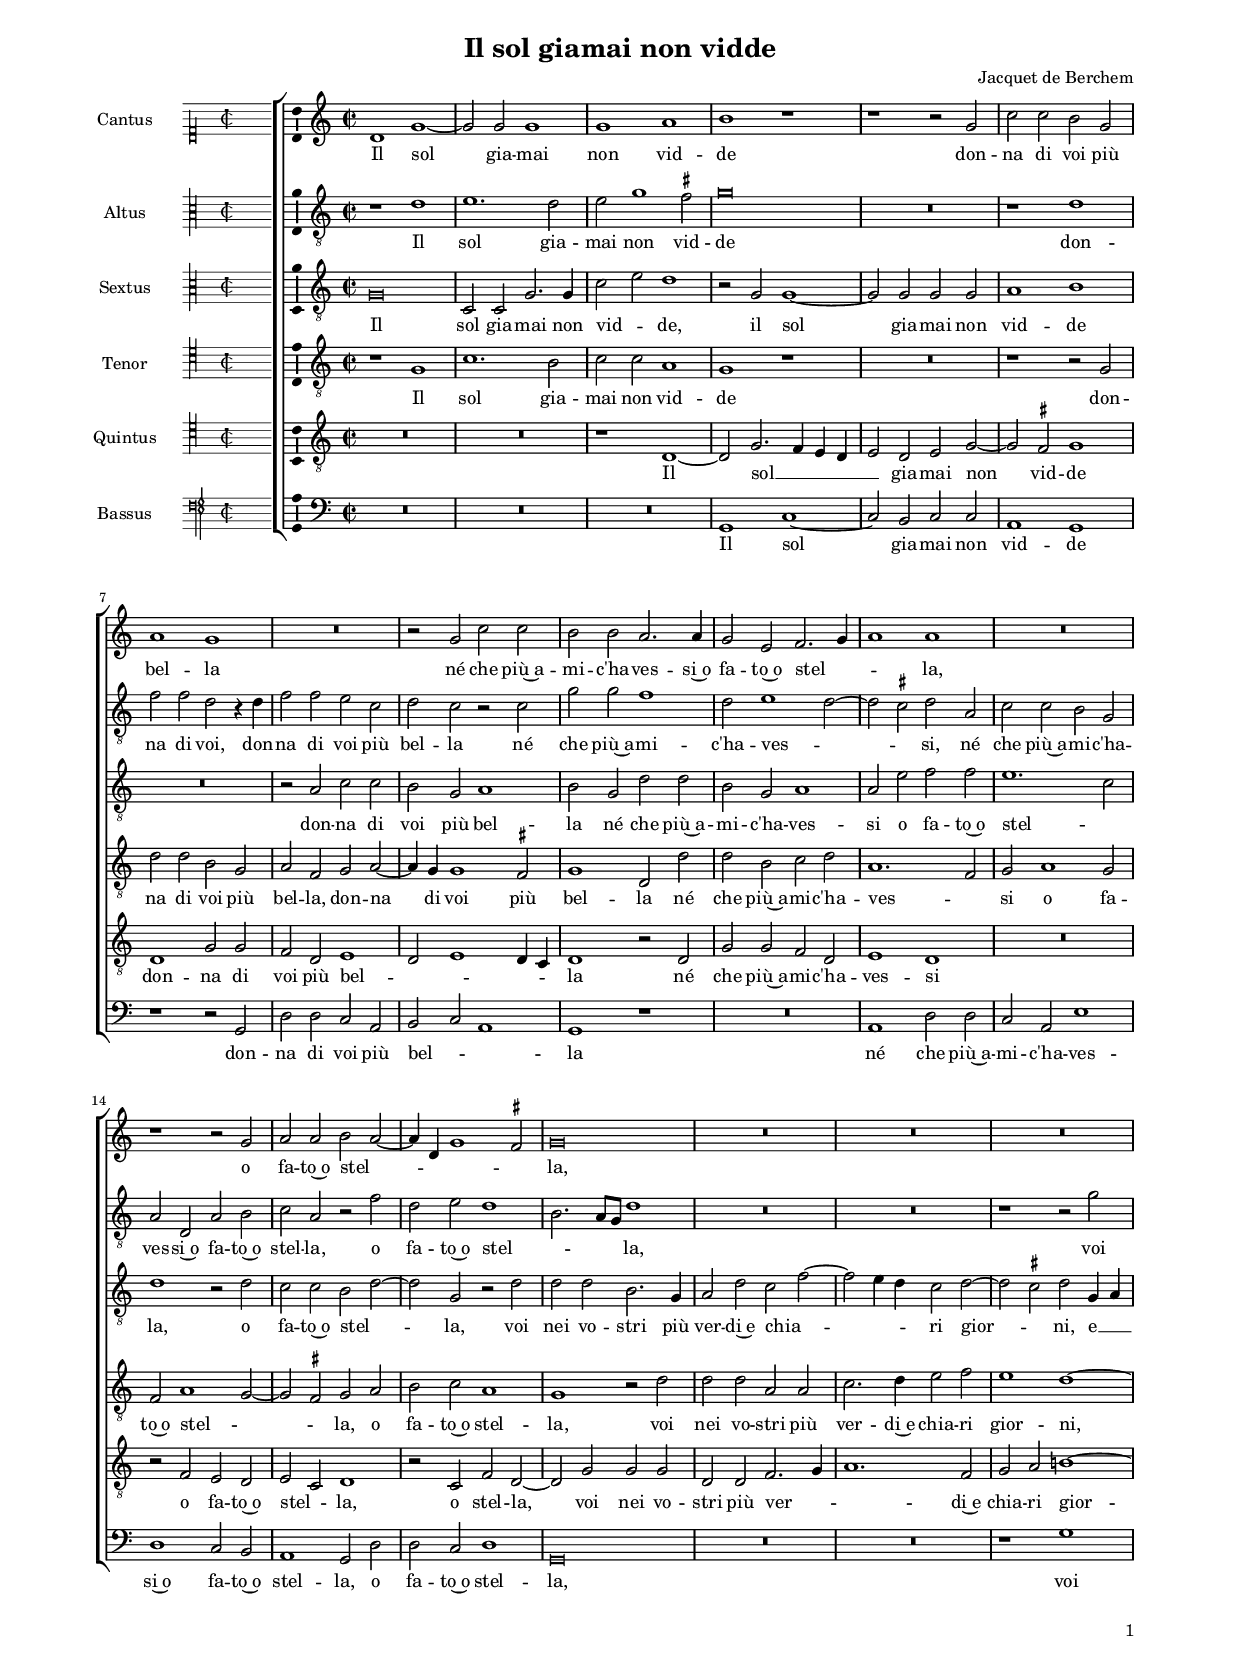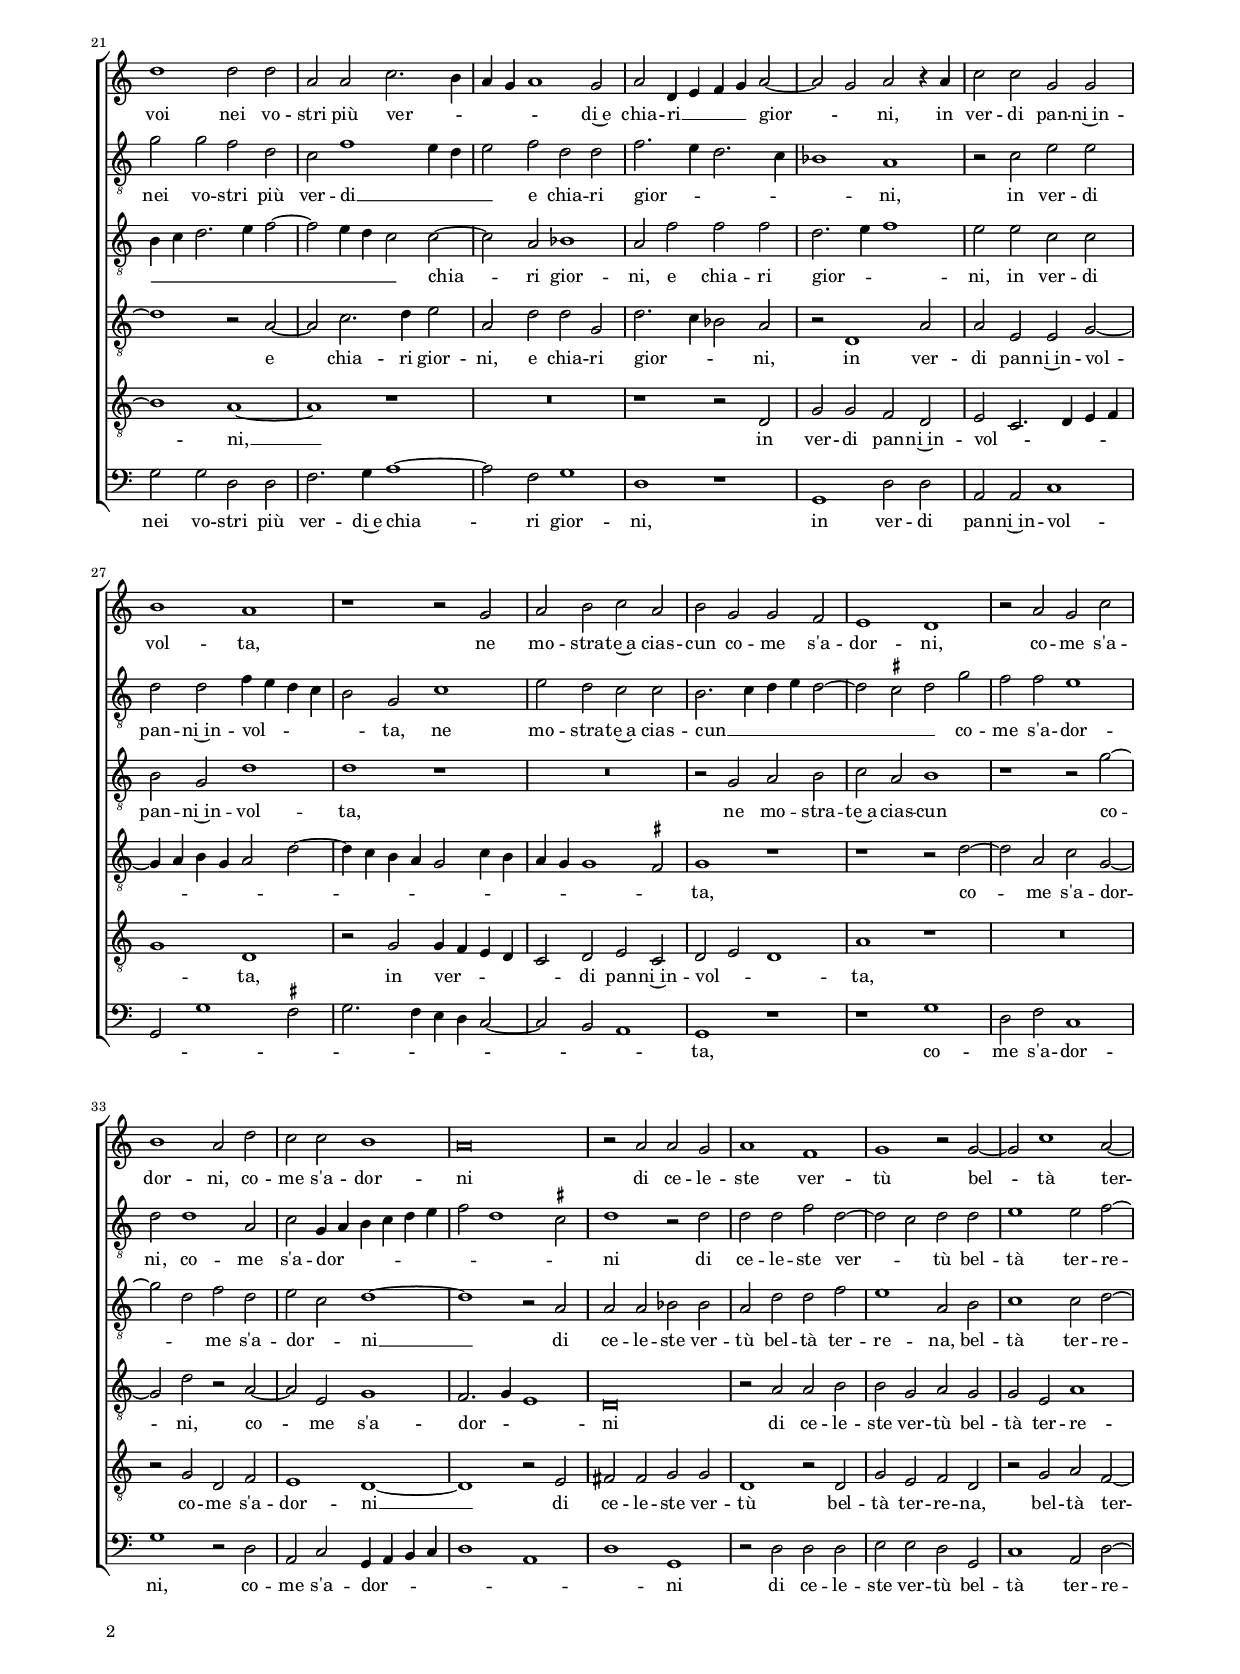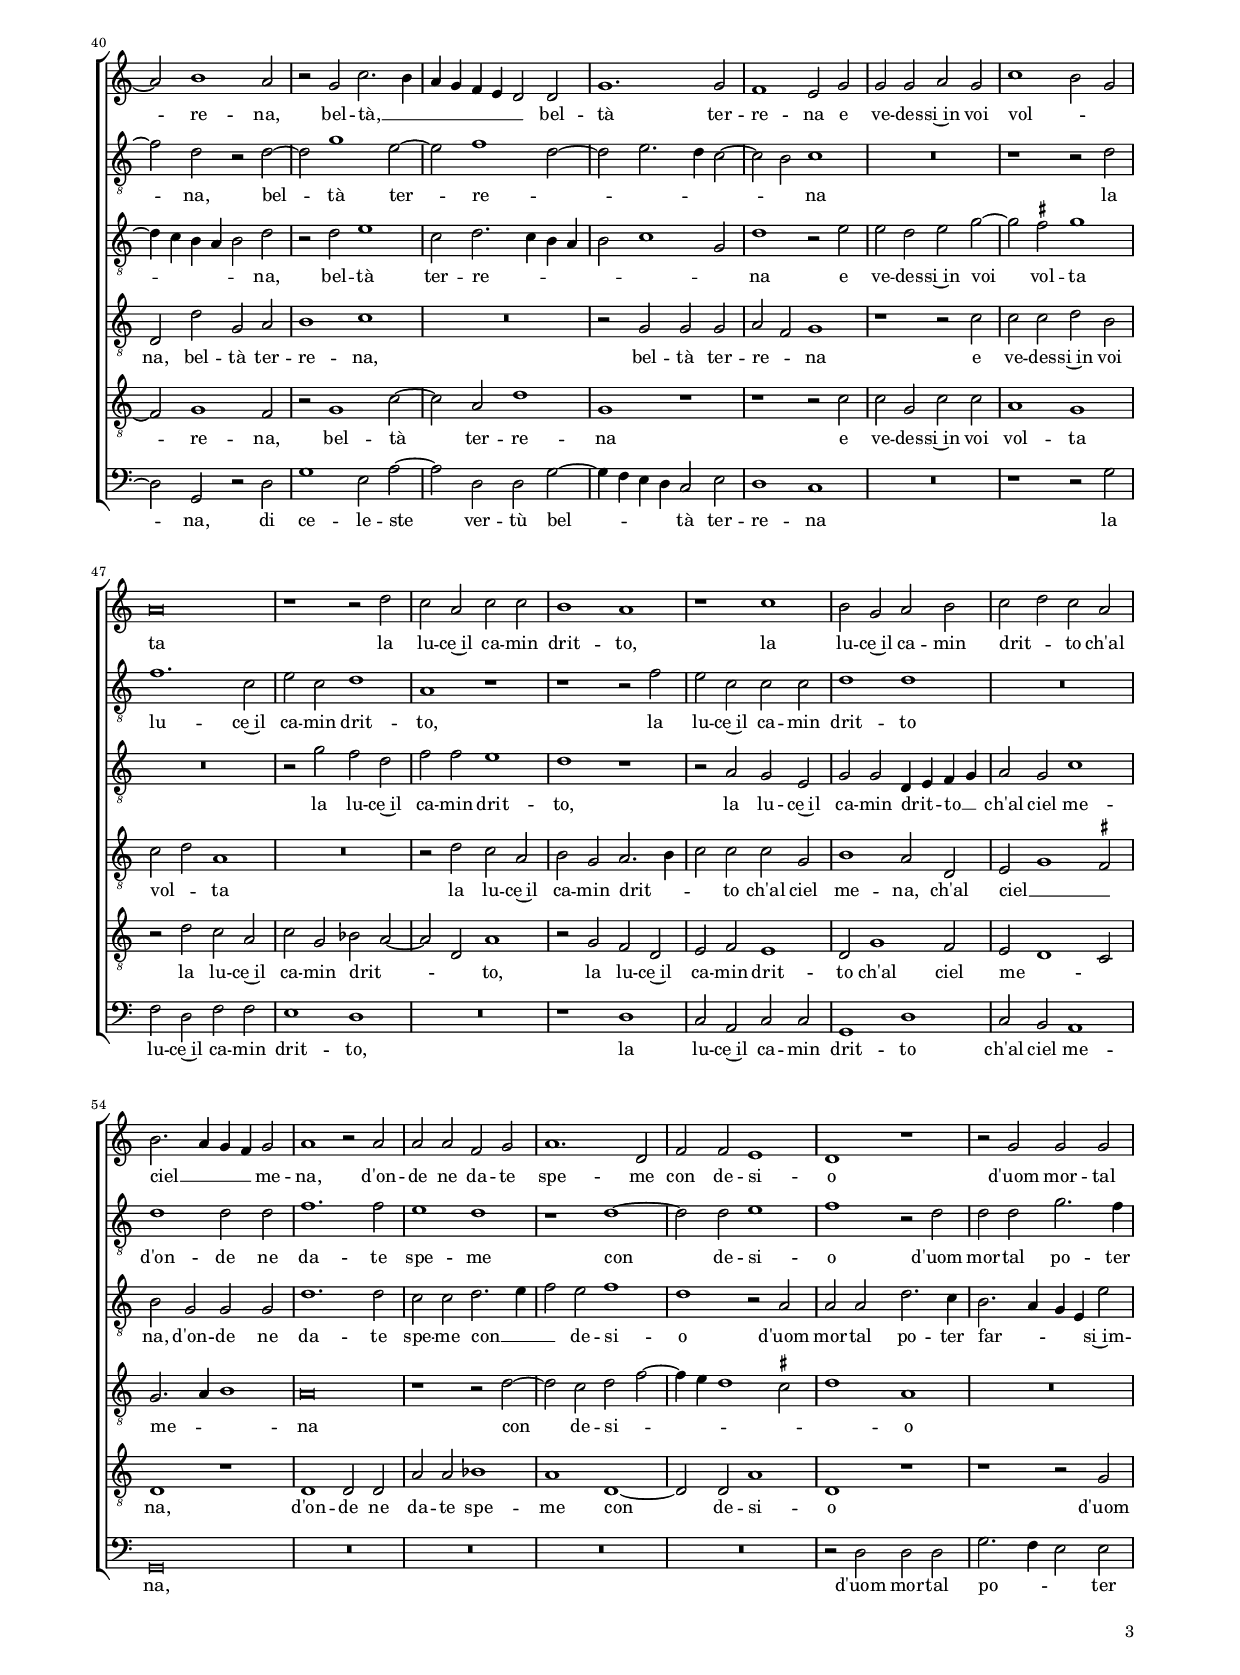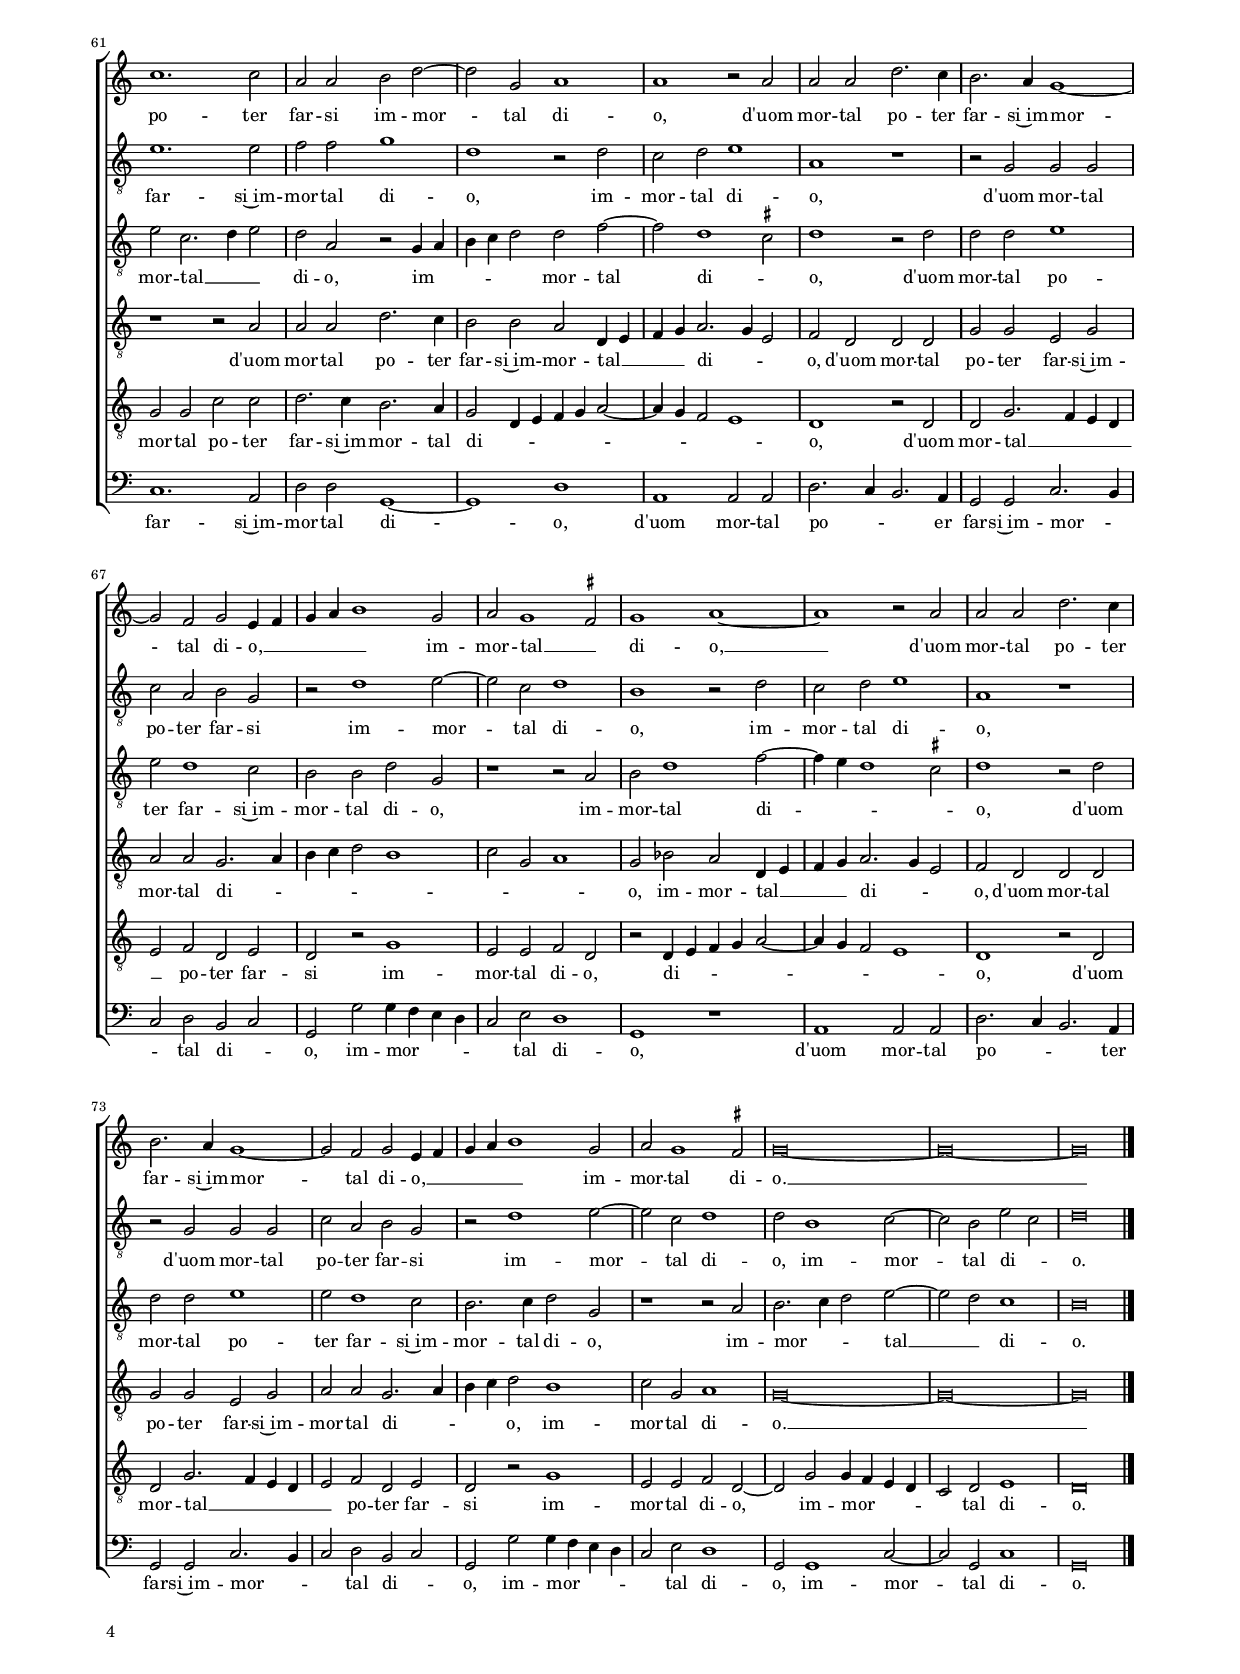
\header
{
	title="Il sol giamai non vidde"
	composer="Jacquet de Berchem"
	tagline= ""
}

\version "2.24.4"
\language deutsch
#(set-global-staff-size 14.6)
% #(set-default-paper-size "letter")
#(ly:set-option 'point-and-click #f)


\paper
	{
	top-margin = 1.5 \cm
	bottom-margin = 1 \cm
	left-margin = 1.8 \cm
	right-margin = 1.8 \cm
	ragged-bottom = ##f
	ragged-last-bottom = ##f
	print-page-number = ##f
	system-system-spacing = #'((basic-distance . 17) (minimum-distance . 14) (padding . 6) (strechability . 250))
	oddFooterMarkup=\markup   \fill-line { "" \fromproperty #'page:page-number-string }
	evenFooterMarkup=\markup  \fill-line { \fromproperty #'page:page-number-string "" }
	last-bottom-spacing = #'((basic-distance . 12) (minimum-distance . 7) (padding . 4))
	systems-per-page = 3
%   page-count = 4
%	min-systems-per-page = 3
	}


ficta = { \once \set suggestAccidentals = ##t }
	
forget = #(define-music-function (music) (ly:music?) #{
	\accidentalStyle forget
	$music
	\accidentalStyle default
	#})


   
%%%%%%%%%%%%%%%%%%%  INCIPIT  %%%%%%%%%%%%%%%%%%%%%

incipitcantus = \relative c' {
	\time 2/2
	\clef "petrucci-c1"
	\key c \major
	}

incipitcantusVoice = <<
	\new MensuralVoice <<
		{ s1 \noBreak }
		\incipitcantus
	>>
	>>


incipitaltus = \relative c' {
	\time 2/2
	\clef "petrucci-c3"
	\key c \major
	s4 \bar ""
	}

incipitaltusVoice = <<
	\new MensuralVoice <<
		{ s1 \noBreak }
		\incipitaltus
	>>
	>>

	
incipitsextus = \relative c' {
	\time 2/2
	\clef "petrucci-c3"
	\key c \major
	}

incipitsextusVoice = <<
	\new MensuralVoice <<
		{ s1 \noBreak }
		\incipitsextus
	>>
	>>


incipittenor = \relative c' {
	\time 2/2
	\clef "petrucci-c4"
	\key c \major
	}

incipittenorVoice = <<
	\new MensuralVoice <<
		{ s1 \noBreak }
		\incipittenor
	>>
	>>


incipitquintus = \relative c' {
	\time 2/2
	\clef "petrucci-c4"
	\key c \major
	}

incipitquintusVoice = <<
	\new MensuralVoice <<
		{ s1 \noBreak }
		\incipitquintus
	>>
	>>


incipitbassus= \relative c {
	\time 2/2
	\clef "petrucci-f4"
	\key c \major
	}

incipitbassusVoice = <<
	\new MensuralVoice <<
		{ s1 \noBreak }
		\incipitbassus
	>>
	>>


%%%%%%%%%%%%%%%%%%%%%%%%%%%%%%%%%%%%%%%%%%%%%%%%


global = {
	\key c \major
	\time 2/2 \set Score.measureLength = #(ly:make-moment 2/1)
	\set Score.tempoHideNote = ##t
	\tempo 2 = 90
	\skip 1*2*79 \bar "|."
	}


cantus =  \relative c''
	{
	d,1 g~
	g2 g g1
	g1 a
	h1 r
%5
	r1 r2 g |
	c2 c h g
	a1 g
	R\breve
	r2 g c c
%10
	h2 h a2. a4 |
	g2 e f2. g4
	a1 a
	R\breve
	r1 r2 g
%15
	a2 a h a~ |
	a4 d, g1 \ficta fis2
	g\breve
	R\breve
	R\breve
%20
	R\breve |
	d'1 d2 d
	a2 a c2. h4
	a4 g a1 g2
	a2 d,4 e f g a2~
%25
	a2 g a2 r4 a |
	c2 c g g
	h1 a
	r1 r2 g
	a2 h c a
%30
	h2 g g f |
	e1 d
	r2 a' g c
	h1 a2 d
	c2 c h1
%35
	a\breve |
	r2 a a g
	a1 f
	g1 r2 g~
	g2 c1 a2~
%40
	a2 h1 a2 |
	r2 g c2. h4
	a4 g f e d2 d
	g1. g2
	f1 e2 g
%45
	g2 g a g |
	c1 h2 g
	a\breve
	r1 r2 d
	c2 a c c
%50
	h1 a |
	r1 c
	h2 g a h
	c2 d c a
	h2. a4 g f g2
%55
	a1 r2 a |
	a2 a f g
	a1. d,2
	f2 f e1
	d1 r
%60
	r2 g g g |
	c1. c2
	a2 a h d~
	d2 g, a1
	a1 r2 a
%65
	a2 a d2. c4 |
	h2. a4 g1~
	g2 f g e4 f
	g4 a h1 g2
	a2 g1 \ficta fis2
%70
	g1 a~ |
	a1 r2 a
	a2 a d2. c4
	h2. a4 g1~
	g2 f g e4 f
%75
	g4 a h1 g2 |
	a2 g1 \ficta fis2
	g\breve~
	g\breve~
	g\breve |
	}


altus = \relative c'
	{
	r1 d
	e1. d2
	e2 g1 \ficta fis2
	g\breve
%5
	R\breve |
	r1 d
	f2 f d r4 d
	f2 f e c
	d2 c r c
%10
	g'2 g f1 |
	d2 e1 d2~
	d2 \ficta cis d a
	c2 c h g
	a2 d, a' h
%15
	c2 a r f' |
	d2 e d1
	h2. a8 g d'1
	R\breve
	R\breve
%20
	r1 r2 g |
	g2 g f d
	c2 f1 e4 d
	e2 f d d
	f2. e4 d2. c4
%25
	b1 a |
	r2 c e e
	d2 d f4 e d c
	h2 g c1
	e2 d c c
%30
	h2. c4 d e d2~ |
	d2 \ficta cis d g
	f2 f e1
	d2 d1 a2
	c2 g4 a h c d e
%35
	f2 d1 \ficta cis2 |
	d1 r2 d
	d2 d f d~
	d2 c d d
	e1 e2 f~
%40
	f2 d r d~ |
	d2 g1 e2~
	e2 f1 d2~
	d2 e2. d4 c2~
	c2 h c1
%45
	R\breve |
	r1 r2 d
	f1. c2
	e2 c d1
	a1 r
%50
	r1 r2 f' |
	e2 c c c
	d1 d
	R\breve
	d1 d2 d
%55
	f1. f2 |
	e1 d
	r1 d~
	d2 d e1
	f1 r2 d
%60
	d2 d g2. f4 |
	e1. e2
	f2 f g1
	d1 r2 d
	c2 d e1
%65
	a,1 r |
	r2 g g g
	c2 a h g
	r2 d'1 e2~
	e2 c d1
%70
	h1 r2 d |
	c2 d e1
	a,1 r
	r2 g g g
	c2 a h g
%75
	r2 d'1 e2~ |
	e2 c d1
	d2 h1 c2~
	c2 h e c
	d\breve |
	}


sextus =  \relative c'
	{
	g\breve
	c,2 c g'2. g4
	c2 e d1
	r2 g, g1~
%5
	g2 g g g |
	a1 h
	R\breve
	r2 a c c
	h2 g a1
%10
	h2 g d' d |
	h2 g a1
	a2 e' f f
	e1. c2
	d1 r2 d
%15
	c2 c h d~ |
	d2 g, r d'
	d2 d h2. g4
	a2 d c f~
	f2 e4 d c2 d~
%20
	d2 \ficta cis d g,4 a |
	h4 c d2. e4 f2~
	f2 e4 d c2 c~
	c2 a b1
	a2 f' f f
%25
	d2. e4 f1 |
	e2 e c c
	h2 g d'1
	d1 r
	R\breve
%30
	r2 g, a h |
	c2 a h1
	r1 r2 g'~
	g2 d f d
	e2 c d1~
%35
	d1 r2 a |
	a2 a b b
	a2 d d f
	e1 a,2 h
	c1 c2 d~
%40
	d4 c h a h2 d |
	r2 d e1
	c2 d2. c4 h a
	h2 c1 g2
	d'1 r2 e
%45
	e2 d e g~ |
	g2 \ficta fis g1
	R\breve
	r2 g f d
	f2 f e1
%50
	d1 r |
	r2 a g e
	g2 g d4 e f g
	a2 g c1
	h2 g g g
%55
	d'1. d2 |
	c2 c d2. e4
	f2 e f1
	d1 r2 a
	a2 a d2. c4
%60
	h2. a4 g4 e e'2 |
	e2 c2. d4 e2
	d2 a r g4 a
	h4 c d2 d f~
	f2 d1 \ficta cis2
%65
	d1 r2 d |
	d2 d e1
	e2 d1 c2
	h2 h d g,
	r1 r2 a
%70
	h2 d1 f2~ |
	f4 e d1 \ficta cis2
	d1 r2 d
	d2 d e1
	e2 d1 c2
%75
	h2. c4 d2 g, |
	r1 r2 a
	h2. c4 d2 e~
	e2 d c1
	h\breve |
	}


tenor =  \relative c'
	{
	r1 g
	c1. h2
	c2 c a1
	g1 r
%5
	R\breve |
	r1 r2 g
	d'2 d h g
	a2 f g a~
	a4 g g1 \ficta fis2
%10
	g1 d2 d' |
	d2 h c d
	a1. f2
	g2 a1 g2
	f2 a1 g2~
%15
	g2 \ficta fis g a |
	h2 c a1
	g1 r2 d'
	d2 d a a
	c2. d4 e2 f
%20
	e1 d~ |
	d1 r2 a~
	a2 c2. d4 e2
	a,2 d d g,
	d'2. c4 b2 a
%25
	r2 d,1 a'2 |
	a2 e e g~
	g4 a h g a2 d~
	d4 c h a g2 c4 h
	a4 g g1 \ficta fis2
%30
	g1 r |
	r1 r2 d'~
	d2 a c g~
	g2 d' r a~
	a2 e g1
%35
	f2. g4 e1 |
	d\breve
	r2 a' a h
	h2 g a g
	g2 e a1
%40
	d,2 d' g, a |
	h1 c
	R\breve
	r2 g g g
	a2 f g1
%45
	r1 r2 c |
	c2 c d h
	c2 d a1
	R\breve
	r2 d c a
%50
	h2 g a2. h4 |
	c2 c c g
	h1 a2 d,
	e2 g1 \ficta fis2
	g2. a4 h1
%55
	a\breve |
	r1 r2 d~
	d2 c d f~
	f4 e d1 \ficta cis2
	d1 a
%60
	R\breve |
	r1 r2 a
	a2 a d2. c4
	h2 h a d,4 e
	f4 g a2. g4 e2
%65
	f2 d d d |
	g2 g e g
	a2 a g2. a4
	h4 c d2 h1
	c2 g a1
%70
	g2 b a d,4 e |
	f4 g a2. g4 e2
	f2 d d d
	g2 g e g
	a2 a g2. a4
%75
	h4 c d2 h1 |
	c2 g a1
	g\breve~
	g\breve~
	g\breve |
	}


quintus  =  \relative c'
	{
	R\breve
	R\breve
	r1 d,~
	d2 g2. f4 e d
%5
	e2 d e g~ |
	g2 \ficta fis g1
	d1 g2 g
	f2 d e1
	d2 e1 d4 c
%10
	d1 r2 d |
	g2 g f d
	e1 d
	R\breve
	r2 f e d
%15
	e2 c d1 |
	r2 c f d~
	d2 g g g
	d2 d f2. g4
	a1. f2
%20
	g2 a h!1~ |
	h1 a~
	a1 r
	R\breve
	r1 r2 d,
%25
	g2 g f d |
	e2 c2. d4 e f
	g1 d
	r2 g g4 f e d
	c2 d e c
%30
	d2 e d1 |
	a'1 r
	R\breve
	r2 g d f
	e1 d~
%35
	d1 r2 e |
	fis2 fis g g
	d1 r2 d
	g2 e f d
	r2 g a f~
%40
	f2 g1 f2 |
	r2 g1 c2~
	c2 a d1
	g,1 r
	r1 r2 c
%45
	c2 g c c |
	a1 g
	r2 d' c a
	c2 g b a~
	a2 d, a'1
%50
	r2 g f d |
	e2 f e1
	d2 g1 f2
	e2 d1 c2
	d1 r
%55
	d1 d2 d |
	a'2 a b1
	a1 d,~
	d2 d a'1
	d,1 r
%60
	r1 r2 g |
	g2 g c c
	d2. c4 h2. a4
	g2 d4 e f g a2~ 
	a4 g f2 e1
%65
	d1 r2 d |
	d2 g2. f4 e d
	e2 f d e
	d2 r g1
	e2 e f d
%70
	r2 d4 e f g a2~ |
	a4 g f2 e1
	d1 r2 d
	d2 g2. f4 e d
	e2 f d e
%75
	d2 r g1 |
	e2 e f d~
	d2 g g4 f e d
	c2 d e1
	d\breve |
	}


bassus  =  \relative c
	{
	R\breve
	R\breve
	R\breve
	g1 c~
%5
	c2 h c c |
	a1 g
	r1 r2 g
	d'2 d c a
	h2 c a1
%10
	g1 r |
	R\breve
	a1 d2 d
	c2 a e'1
	d1 c2 h
%15
	a1 g2 d' |
	d2 c d1
	g,\breve
	R\breve
	R\breve
%20
	r1 g' |
	g2 g d d
	f2. g4 a1~
	a2 f g1
	d1 r
%25
	g,1 d'2 d |
	a2 a c1
	g2 g'1 \ficta fis2
	g2. f4 e d c2~
	c2 h a1
%30
	g1 r |
	r1 g'
	d2 f c1
	g'1 r2 d
	a2 c g4 a h c
%35
	d1 a |
	d1 g,
	r2 d' d d
	e2 e d g,
	c1 a2 d~
%40
	d2 g, r d' |
	g1 e2 a~
	a2 d, d g~
	g4 f e d c2 e
	d1 c
%45
	R\breve |
	r1 r2 g'
	f2 d f f
	e1 d
	R\breve
%50
	r1 d |
	c2 a c c
	g1 d'
	c2 h a1
	g\breve
%55
	R\breve |
	R\breve
	R\breve
	R\breve
	r2 d' d d
%60
	g2. f4 e2 e |
	c1. a2
	d2 d g,1~
	g1 d'
	a1 a2 a
%65
	d2. c4 h2. a4 |
	g2 g c2. h4
	c2 d h c
	g2 g' g4 f e d
	c2 e d1
%70
	g,1 r |
	a1 a2 a
	d2. c4 h2. a4
	g2 g c2. h4
	c2 d h c
%75
	g2 g' g4 f e d |
	c2 e d1
	g,2 g1 c2~
	c2 g c1
	g\breve |
	}


lyricscantus = \lyricmode {
	Il sol gia -- mai non vid -- de
	don -- na di voi più bel -- la
	né che più~a -- mi -- c'ha -- ves -- si~o fa -- to~o stel -- _ _ la,
	o fa -- to~o stel -- _ _ _ _ la,
	voi nei vo -- stri più ver -- _ _ _ _ di~e chia -- ri __ _ _ _ gior -- _ ni,
	in ver -- di pan -- ni~in -- vol -- ta,
	ne mo -- stra -- te~a cias -- cun
	co -- me s'a -- dor -- ni,
	co -- me s'a -- dor -- ni,
	co -- me s'a -- dor -- ni
	di ce -- le -- ste ver -- tù bel -- tà ter -- re -- na,
	bel -- tà, __ _ _ _ _ _ _ 
	bel -- tà ter -- re -- na
	e ve -- des -- si~in voi vol -- _ _ ta
	la lu -- ce~il ca -- min drit -- to,
	la lu -- ce~il ca -- min drit -- _ to
	ch'al ciel __ _ _ _ me -- na,
	d'on -- de ne da -- te spe -- me con de -- si -- o
	d'uom mor -- tal po -- ter far -- si im -- mor -- tal di -- o,
	d'uom mor -- tal po -- ter far -- si~im -- mor -- tal di -- o, __ _ _ _ _
	im -- mor -- tal __ _ di -- o, __
	d'uom mor -- tal po -- ter far -- si~im -- mor -- tal di -- o, __ _ _ _ _ 
	im -- mor -- tal di -- o. __
	}


lyricsaltus = \lyricmode {
	Il sol gia -- mai non vid -- de
	don -- na di voi,
	don -- na di voi più bel -- la
	né che più~a -- mi -- c'ha -- ves -- _ _ si,
	né che più~a -- mi -- c'ha -- ves -- si~o fa -- to~o stel -- la,
	o fa -- to~o stel -- _ _ _ la,
	voi nei vo -- stri più ver -- di __ _ _ _ e chia -- ri gior -- _ _ _ _ ni,
	in ver -- di pan -- ni~in -- vol -- _ _ _ _ ta,
	ne mo -- stra -- te~a cias -- cun __ _ _ _ _ _ _ 
	co -- me s'a -- dor -- ni,
	co -- me s'a -- dor -- _ _ _ _ _ _ _ _ ni
	di ce -- le -- ste ver -- _ tù bel -- tà ter -- re -- na,
	bel -- tà ter -- re -- _ _ _ _ _ na
	la lu -- ce~il ca -- min drit -- to,
	la lu -- ce~il ca -- min drit -- to
	d'on -- de ne da -- te spe -- me con de -- si -- o
	d'uom mor -- tal po -- ter far -- si~im -- mor -- tal di -- o,
	im -- mor -- tal di -- o,
	d'uom mor -- tal po -- ter far -- si im -- mor -- tal di -- o,
	im -- mor -- tal di -- o,
	d'uom mor -- tal po -- ter far -- si im -- mor -- tal di -- o,
	im -- mor -- tal di -- _ o.
	}


lyricssextus = \lyricmode {
	Il sol gia -- mai non vid -- _ de,
	il sol gia -- mai non vid -- de
	don -- na di voi più bel -- la
	né che più~a -- mi -- c'ha -- ves -- si 
	o fa -- to~o stel -- _ la,
	o fa -- to~o stel -- _ la,
	voi nei vo -- stri più ver -- di~e chia -- _ _ _ ri gior -- _ ni,
	e __ _ _ _ _ _ _ _ _ _ chia -- ri gior -- ni,
	e chia -- ri gior -- _ _ ni,
	in ver -- di pan -- ni~in -- vol -- ta,
	ne mo -- stra -- te~a cias -- cun
	co -- _ me s'a -- dor -- _ ni __
	di ce -- le -- ste ver -- tù bel -- tà ter -- re -- na,
	bel -- tà ter -- re -- _ _ _ _ na,
	bel -- tà ter -- re -- _ _ _ _ _ _ na
	e ve -- des -- si~in voi vol -- ta
	la lu -- ce~il ca -- min drit -- to,
	la lu -- ce~il ca -- min drit -- _ to __ _
	ch'al ciel me -- na,
	d'on -- de ne da -- te spe -- me con __ _ _ de -- si -- o
	d'uom mor -- tal po -- ter far -- _ _ _ si~im -- mor -- tal __ _ _ di -- o,
	im -- _ _ _ _ mor -- tal di -- _ o,
	d'uom mor -- tal po -- ter far -- si~im -- mor -- tal di -- o,
	im -- mor -- tal di -- _ _ _ o,
	d'uom mor -- tal po -- ter far -- si~im -- mor -- tal di -- o,
	im -- mor -- _ _ tal __ _ di -- o.
	}
	

lyricstenor = \lyricmode {
	Il sol gia -- mai non vid -- de
	don -- na di voi più bel -- la,
	don -- na di voi più bel -- la
	né che più~a -- mi -- c'ha -- ves -- _ si o fa -- to~o stel -- _ _ la,
	o fa -- to~o stel -- la,
	voi nei vo -- stri più ver -- di~e chia -- ri gior -- ni,
	e chia -- ri gior -- ni,
	e chia -- ri gior -- _ _ ni,
	in ver -- di pan -- ni~in -- vol -- _ _ _ _ _ _ _ _ _ _ _ _ _ _ _ ta,
	co -- me s'a -- dor -- ni,
	co -- me s'a -- dor -- _ _ ni
	di ce -- le -- ste ver -- tù bel -- tà ter -- re -- na,
	bel -- tà ter -- re -- na,
	bel -- tà ter -- re -- _ na
	e ve -- des -- si~in voi vol -- _ ta
	la lu -- ce~il ca -- min drit -- _ _ to
	ch'al ciel me -- na,
	ch'al ciel __ _ _ me -- _ _ na
	con de -- si -- _ _ _ _ _ o
	d'uom mor -- tal po -- ter far -- si~im -- mor -- tal __ _ _ _ di -- _ _ o,
	d'uom mor -- tal po -- ter far -- si~im -- mor -- tal di -- _ _ _ _ _ _ _ _ o,
	im -- mor -- tal __ _ _ _ di -- _ _ o,
	d'uom mor -- tal po -- ter far -- si~im -- mor -- tal di -- _ _ _ o,
	im -- mor -- tal di -- o. __
	}


lyricsquintus = \lyricmode {
	Il sol __ _ _ _ _ gia -- mai non vid -- de
	don -- na di voi più bel -- _ _ _ _ la
	né che più~a -- mi -- c'ha -- ves -- si
	o fa -- to~o stel -- _ la,
	o stel -- la,
	voi nei vo -- stri più ver -- _ _ di~e chia -- ri gior -- ni, __
	in ver -- di pan -- ni~in -- vol -- _ _ _ _ _ ta,
	in ver -- _ _ _ _ di pan -- ni~in -- vol -- _ _ ta,
	co -- me s'a -- dor -- ni __
	di ce -- le -- ste ver -- tù bel -- tà ter -- re -- na,
	bel -- tà ter -- re -- na,
	bel -- tà ter -- re -- na
	e ve -- des -- si~in voi vol -- ta
	la lu -- ce~il ca -- min drit -- _ _ to,
	la lu -- ce~il ca -- min drit -- to
	ch'al ciel me -- _ _ na,
	d'on -- de ne da -- te spe -- me con de -- si -- o
	d'uom mor -- tal po -- ter far -- si~im -- mor -- tal di -- _ _ _ _ _ _ _ _ o,
	d'uom mor -- tal __ _ _ _ _ po -- ter far -- si im -- mor -- tal di -- o,
	di -- _ _ _ _ _ _ _ o,
	d'uom mor -- tal __ _ _ _ _ po -- ter far -- si im -- mor -- tal di -- o,
	im -- mor -- _ _ _ _ tal di -- o.
	}


lyricsbassus = \lyricmode {
	Il sol gia -- mai non vid -- de
	don -- na di voi più bel -- _ _ la
	né che più~a -- mi -- c'ha -- ves -- si~o fa -- to~o stel -- la,
	o fa -- to~o stel -- la,
	voi nei vo -- stri più ver -- di~e chia -- ri gior -- ni,
	in ver -- di pan -- ni~in -- vol -- _ _ _ _ _ _ _ _ _ _ ta,
	co -- me s'a -- dor -- ni,
	co -- me s'a -- dor -- _ _ _ _ _ _ ni
	di ce -- le -- ste ver -- tù bel -- tà ter -- re -- na,
	di ce -- le -- ste ver -- tù bel -- _ _ _ tà ter -- re -- na
	la lu -- ce~il ca -- min drit -- to,
	la lu -- ce~il ca -- min drit -- to
	ch'al ciel me -- na,
	d'uom mor -- tal po -- _ _ ter far -- si~im -- mor -- tal di -- o,
	d'uom mor -- tal po -- _ _ er far -- si~im -- mor -- _ _ tal di -- _ o,
	im -- mor -- _ _ _ _ tal di -- o,
	d'uom mor -- tal po -- _ _ ter far -- si~im -- mor -- _ _ tal di -- _ o,
	im -- mor -- _ _ _ _ tal di -- o,
	im -- mor -- tal di -- o.
	}


\score
{  
	\transpose c c {
	\new ChoirStaff \with { \override StaffGrouper.staff-staff-spacing.basic-distance = #12 }
	<<

	\new Staff << \global
	\new Voice="v1" {
		\set Staff.instrumentName=\markup { "Cantus" \hspace #3 }
		\incipit \incipitcantusVoice
		\set Staff.midiInstrument = "reed organ"
		\clef violin
		\cantus }
	\new Lyrics \lyricsto "v1" {\lyricscantus }
	>>


	\new Staff << \global
	\new Voice="v2" {
		\set Staff.instrumentName=\markup { "Altus" \hspace #3 }
		\incipit \incipitaltusVoice
		\set Staff.midiInstrument = "reed organ"
		\clef "G_8" % violin
		\altus}
	\new Lyrics \lyricsto "v2" {\lyricsaltus }
	>>


	\new Staff << \global
	\new Voice="v6" {
		\set Staff.instrumentName=\markup { "Sextus" \hspace #3 }
		\incipit \incipitsextusVoice
		\set Staff.midiInstrument = "reed organ"
		\clef "G_8" % violin
		\sextus}
	\new Lyrics \lyricsto "v6" {\lyricssextus }
	>>


	\new Staff << \global
	\new Voice="v3" {
		\set Staff.instrumentName=\markup { "Tenor" \hspace #3 }
		\incipit \incipittenorVoice
		\set Staff.midiInstrument = "reed organ"
		\clef "G_8"
		\tenor }
	\new Lyrics \lyricsto "v3" {\lyricstenor }
	>>


	\new Staff << \global
	\new Voice="v5" {
		\set Staff.instrumentName=\markup { "Quintus" \hspace #3 }
		\incipit \incipitquintusVoice
		\set Staff.midiInstrument = "reed organ"
		\clef "G_8"
		\quintus}
	\new Lyrics \lyricsto "v5" {\lyricsquintus }
	>>


	\new Staff << \global
	\new Voice="v4" {
		\set Staff.instrumentName=\markup { "Bassus" \hspace #3 }
		\incipit \incipitbassusVoice
		\set Staff.midiInstrument = "reed organ"
		\clef bass
		\bassus }
	\new Lyrics \lyricsto "v4" {\lyricsbassus}
	>>

	>>
	} % transpose

	\layout
	{
	indent = 3 \cm
% 	\context { \Lyrics \override VerticalAxisGroup.nonstaff-relatedstaff-spacing.padding = #1.4 }
%	\context { \Lyrics \override LyricText.font-size = #1 }
	\context { \Staff \override TimeSignature.break-visibility = #end-of-line-invisible }
	\context { \Staff \consists Ambitus_engraver }
	\context { \Score \override BarNumber.padding = #2 }
	\context { \Voice \override NoteHead.style = #'baroque }
	}

\midi
	{
	
	}

}


% EOF
